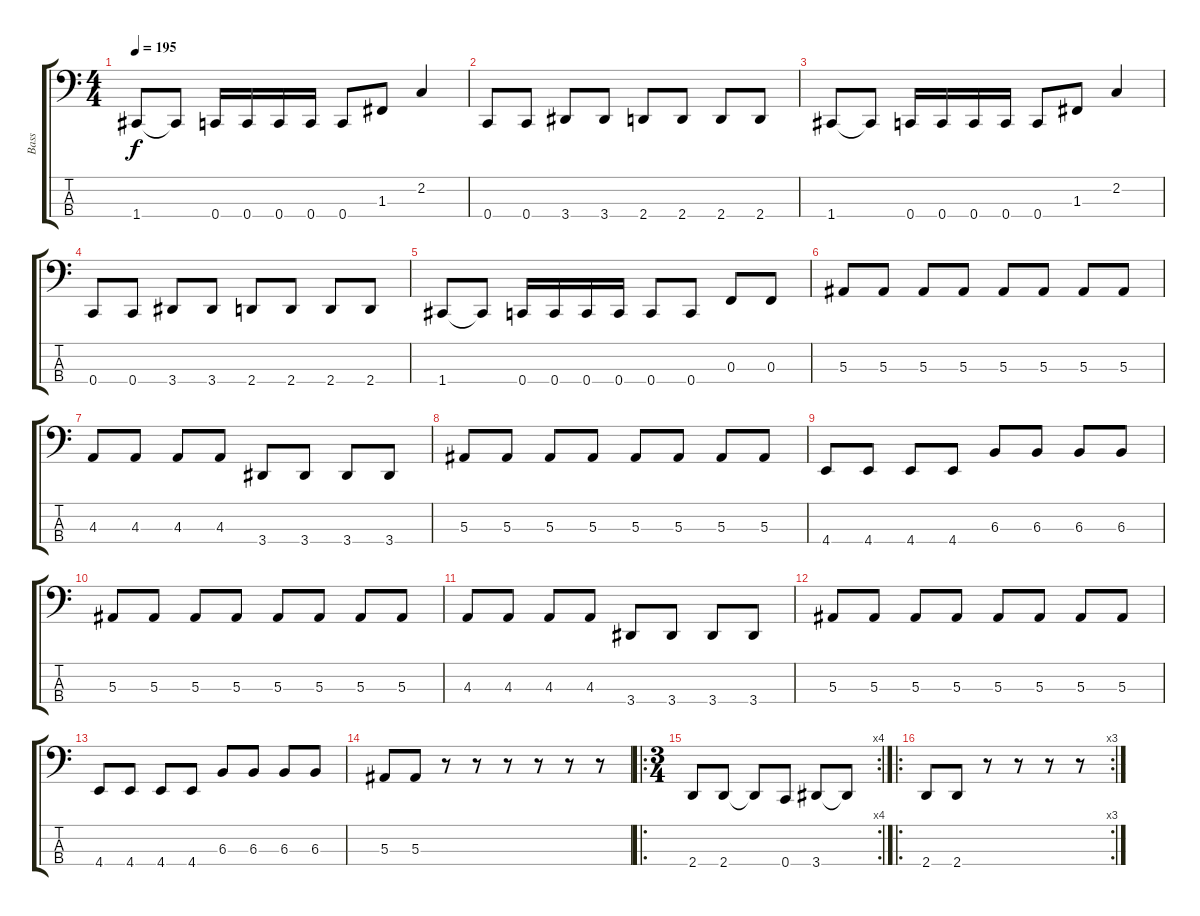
\track ("Bass" "Bass") {instrument electricbasspick}
\staff {score tabs}
\tuning (Eb2 Bb1 F1 C1) {hide}
\ts (4 4)
\tempo 195
\clef f4
\ks c
1.4.8{dy f} 1.4{t}.8 0.4.16 0.4.16 0.4.16 0.4.16 0.4.8 1.3.8 2.2.4 |
0.4.8 0.4.8 3.4.8 3.4.8 2.4.8 2.4.8 2.4.8 2.4.8 |
1.4.8 1.4{t}.8 0.4.16 0.4.16 0.4.16 0.4.16 0.4.8 1.3.8 2.2.4 |
0.4.8 0.4.8 3.4.8 3.4.8 2.4.8 2.4.8 2.4.8 2.4.8 |
1.4.8 1.4{t}.8 0.4.16 0.4.16 0.4.16 0.4.16 0.4.8 0.4.8 0.3.8 0.3.8 |
5.3.8 5.3.8 5.3.8 5.3.8 5.3.8 5.3.8 5.3.8 5.3.8 |
4.3.8 4.3.8 4.3.8 4.3.8 3.4.8 3.4.8 3.4.8 3.4.8 |
5.3.8 5.3.8 5.3.8 5.3.8 5.3.8 5.3.8 5.3.8 5.3.8 |
4.4.8 4.4.8 4.4.8 4.4.8 6.3.8 6.3.8 6.3.8 6.3.8 |
5.3.8 5.3.8 5.3.8 5.3.8 5.3.8 5.3.8 5.3.8 5.3.8 |
4.3.8 4.3.8 4.3.8 4.3.8 3.4.8 3.4.8 3.4.8 3.4.8 |
5.3.8 5.3.8 5.3.8 5.3.8 5.3.8 5.3.8 5.3.8 5.3.8 |
4.4.8 4.4.8 4.4.8 4.4.8 6.3.8 6.3.8 6.3.8 6.3.8 |
5.3.8 5.3.8 r.8 r.8 r.8 r.8 r.8 r.8 |
\ro
\rc 4
\ts (3 4)
2.4.8 2.4.8 2.4{t}.8 0.4.8 3.4.8 3.4{t}.8 |
\ro
\rc 3
2.4.8 2.4.8 r.8 r.8 r.8 r.8
